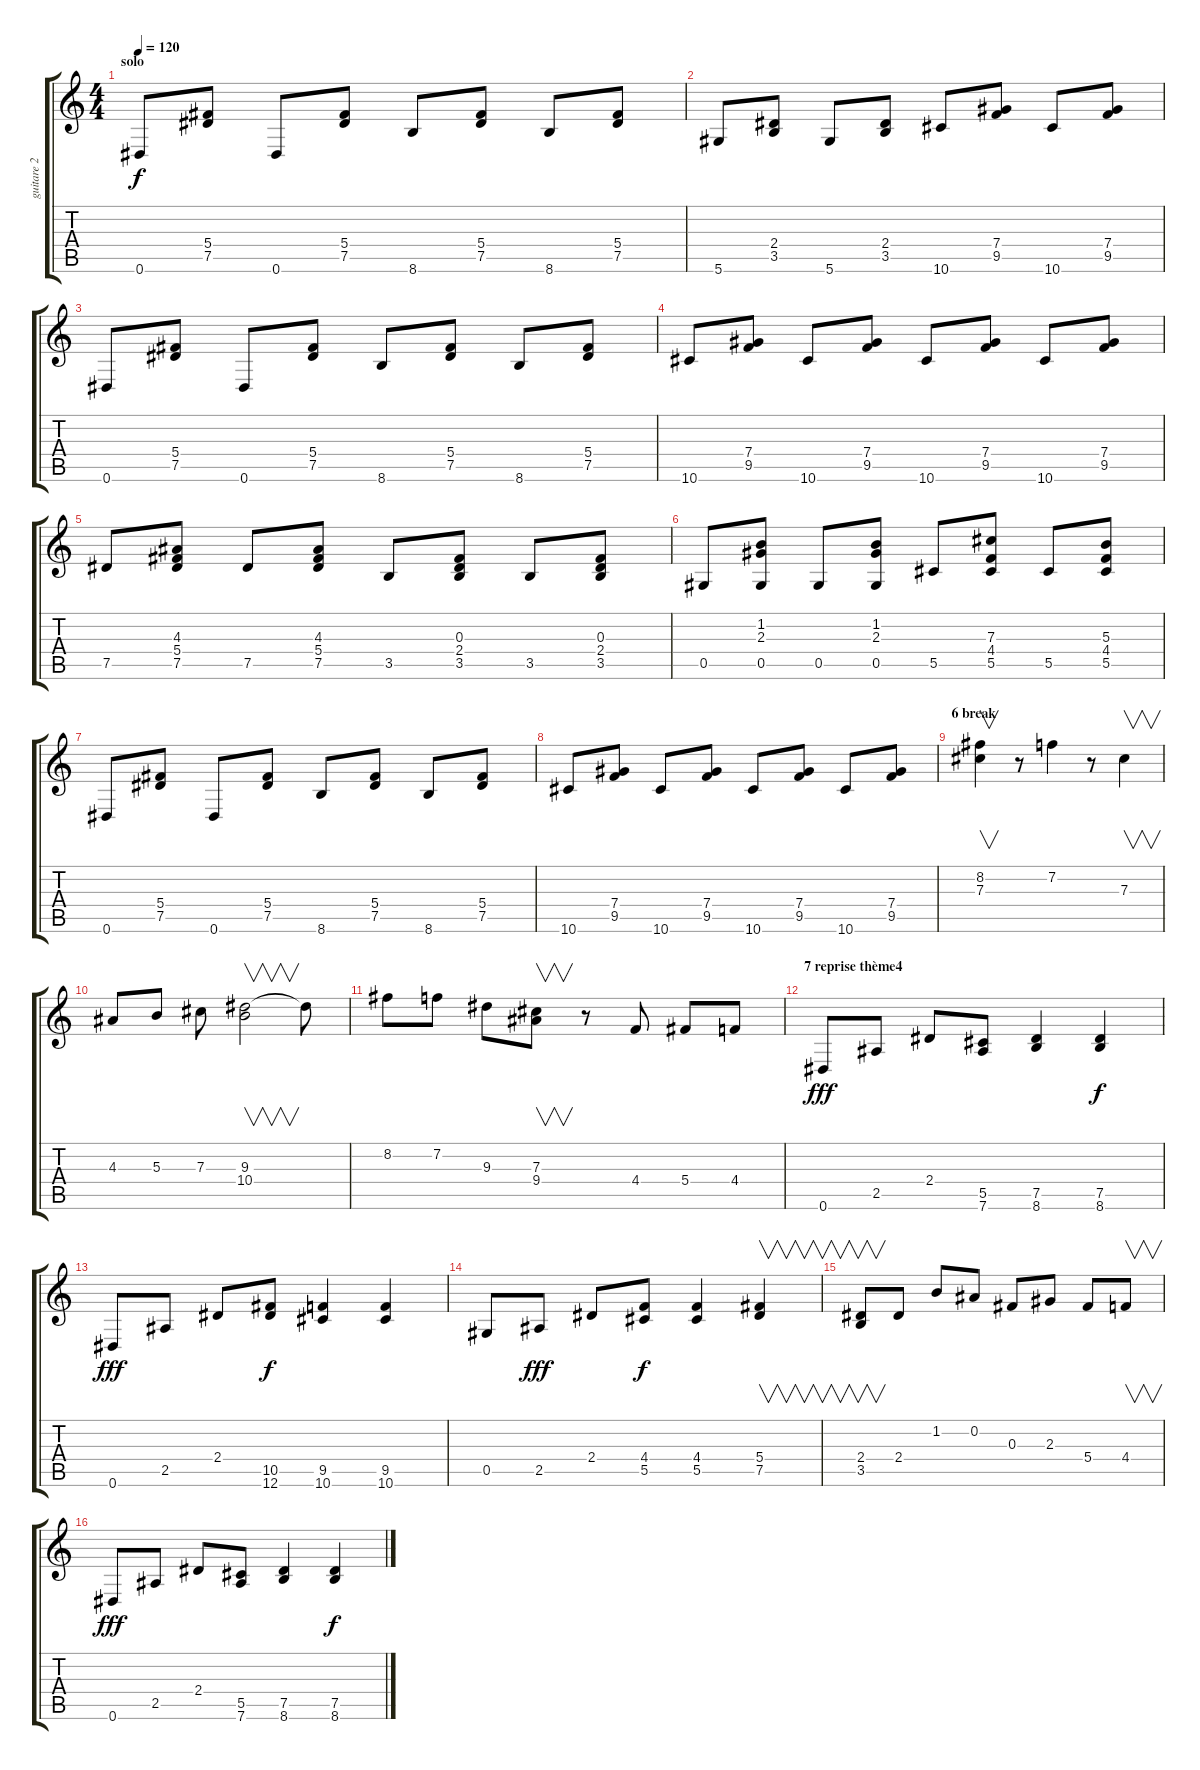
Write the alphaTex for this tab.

\track ("guitare 2 " "guitare 2 ") {instrument acousticguitarnylon}
\staff {score tabs}
\tuning (Eb4 Bb3 Gb3 Db3 Ab2 Eb2) {hide}
\ts (4 4)
\section ("" "solo")
\tempo 120
\clef g2
\ks c
0.6.8{dy f} (5.4 7.5).8 0.6.8 (5.4 7.5).8 8.6.8 (5.4 7.5).8 8.6.8 (5.4 7.5).8 |
5.6.8 (2.4 3.5).8 5.6.8 (2.4 3.5).8 10.6.8 (7.4 9.5).8 10.6.8 (7.4 9.5).8 |
0.6.8 (5.4 7.5).8 0.6.8 (5.4 7.5).8 8.6.8 (5.4 7.5).8 8.6.8 (5.4 7.5).8 |
10.6.8 (7.4 9.5).8 10.6.8 (7.4 9.5).8 10.6.8 (7.4 9.5).8 10.6.8 (7.4 9.5).8 |
7.5.8 (4.3 5.4 7.5).8 7.5.8 (4.3 5.4 7.5).8 3.5.8 (0.3 2.4 3.5).8 3.5.8 (0.3 2.4 3.5).8 |
0.5.8 (1.2 2.3 0.5).8 0.5.8 (1.2 2.3 0.5).8 5.5.8 (7.3 4.4 5.5).8 5.5.8 (5.3 4.4 5.5).8 |
0.6.8 (5.4 7.5).8 0.6.8 (5.4 7.5).8 8.6.8 (5.4 7.5).8 8.6.8 (5.4 7.5).8 |
10.6.8 (7.4 9.5).8 10.6.8 (7.4 9.5).8 10.6.8 (7.4 9.5).8 10.6.8 (7.4 9.5).8 |
\section ("" "6 break")
(8.2 7.3).4{v} r.8 7.2.4 r.8 7.3.4{v} |
4.3.8 5.3.8 7.3.8 (9.3 10.4).2{v} 9.3{t}.8 |
8.2.8 7.2.8 9.3.8 (7.3 9.4).8{v} r.8 4.4.8 5.4.8 4.4.8 |
\section ("" "7 reprise thème4")
0.6.8{dy fff} 2.5.8 2.4.8 (5.5 7.6).8 (7.5 8.6).4 (7.5 8.6).4{dy f} |
0.6.8{dy fff} 2.5.8 2.4.8 (10.5 12.6).8{dy f} (9.5 10.6).4 (9.5 10.6).4 |
0.5.8 2.5.8{dy fff} 2.4.8 (4.4 5.5).8{dy f} (4.4 5.5).4 (5.4 7.5).4{v} |
(2.4 3.5).8{v volume 9} 2.4.8 1.2.8 0.2.8 0.3.8 2.3.8 5.4.8 4.4.8{v} |
0.6.8{dy fff} 2.5.8 2.4.8 (5.5 7.6).8 (7.5 8.6).4 (7.5 8.6).4{dy f}
